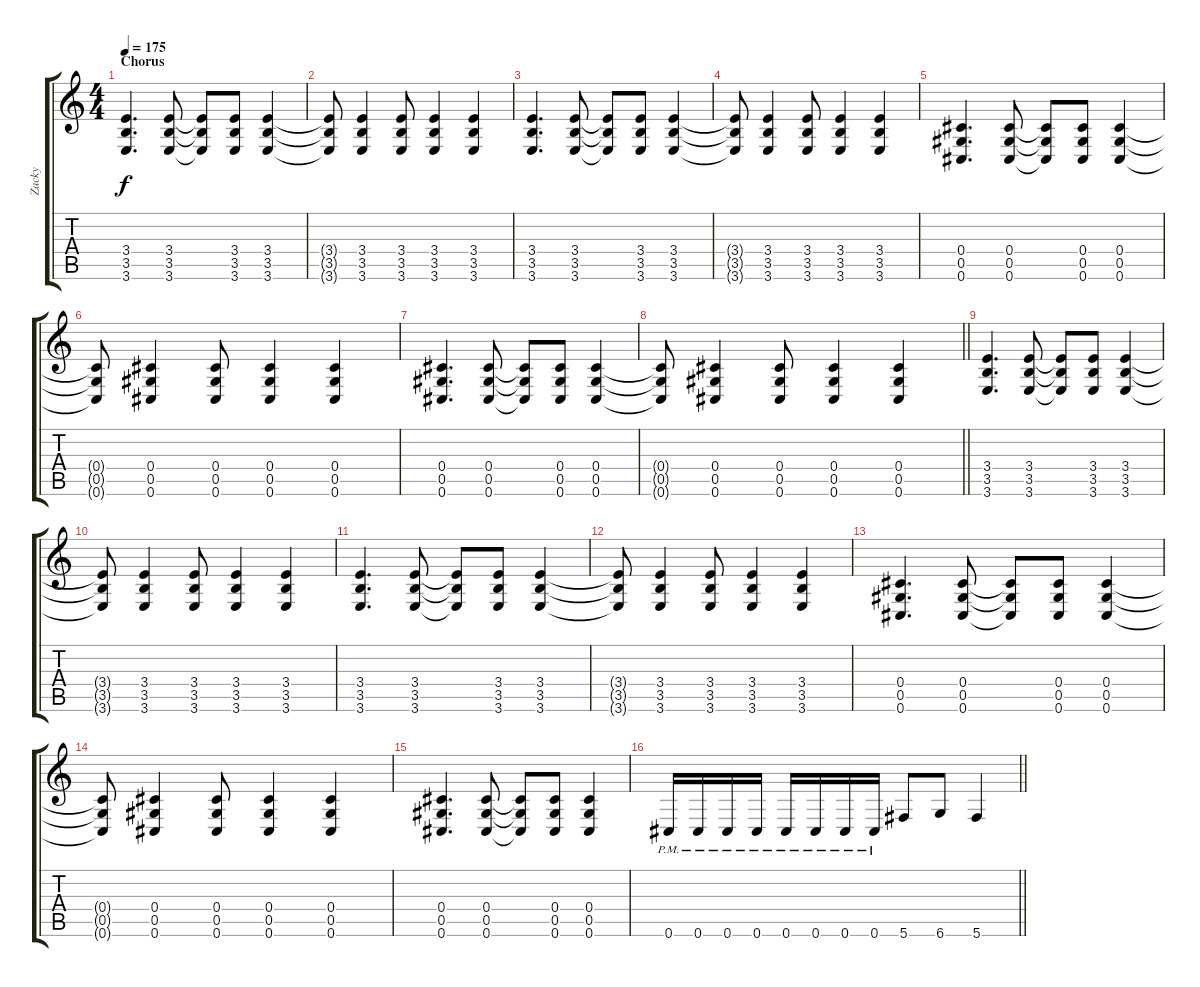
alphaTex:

\track ("Zacky" "Zacky") {instrument distortionguitar}
\staff {score tabs}
\tuning (Eb4 Bb3 Gb3 Db3 Ab2 Db2) {hide}
\ts (4 4)
\section ("" "Chorus")
\tempo 175
\clef g2
\ks c
(3.4 3.5 3.6).4{d dy f} (3.4 3.5 3.6).8 (3.4{t} 3.5{t} 3.6{t}).8 (3.4 3.5 3.6).8 (3.4 3.5 3.6).4 |
(3.4{t} 3.5{t} 3.6{t}).8 (3.4 3.5 3.6).4 (3.4 3.5 3.6).8 (3.4 3.5 3.6).4 (3.4 3.5 3.6).4 |
(3.4 3.5 3.6).4{d} (3.4 3.5 3.6).8 (3.4{t} 3.5{t} 3.6{t}).8 (3.4 3.5 3.6).8 (3.4 3.5 3.6).4 |
(3.4{t} 3.5{t} 3.6{t}).8 (3.4 3.5 3.6).4 (3.4 3.5 3.6).8 (3.4 3.5 3.6).4 (3.4 3.5 3.6).4 |
(0.4 0.5 0.6).4{d} (0.4 0.5 0.6).8 (0.4{t} 0.5{t} 0.6{t}).8 (0.4 0.5 0.6).8 (0.4 0.5 0.6).4 |
(0.4{t} 0.5{t} 0.6{t}).8 (0.4 0.5 0.6).4 (0.4 0.5 0.6).8 (0.4 0.5 0.6).4 (0.4 0.5 0.6).4 |
(0.4 0.5 0.6).4{d} (0.4 0.5 0.6).8 (0.4{t} 0.5{t} 0.6{t}).8 (0.4 0.5 0.6).8 (0.4 0.5 0.6).4 |
\barLineRight lightlight
(0.4{t} 0.5{t} 0.6{t}).8 (0.4 0.5 0.6).4 (0.4 0.5 0.6).8 (0.4 0.5 0.6).4 (0.4 0.5 0.6).4 |
(3.4 3.5 3.6).4{d} (3.4 3.5 3.6).8 (3.4{t} 3.5{t} 3.6{t}).8 (3.4 3.5 3.6).8 (3.4 3.5 3.6).4 |
(3.4{t} 3.5{t} 3.6{t}).8 (3.4 3.5 3.6).4 (3.4 3.5 3.6).8 (3.4 3.5 3.6).4 (3.4 3.5 3.6).4 |
(3.4 3.5 3.6).4{d} (3.4 3.5 3.6).8 (3.4{t} 3.5{t} 3.6{t}).8 (3.4 3.5 3.6).8 (3.4 3.5 3.6).4 |
(3.4{t} 3.5{t} 3.6{t}).8 (3.4 3.5 3.6).4 (3.4 3.5 3.6).8 (3.4 3.5 3.6).4 (3.4 3.5 3.6).4 |
(0.4 0.5 0.6).4{d} (0.4 0.5 0.6).8 (0.4{t} 0.5{t} 0.6{t}).8 (0.4 0.5 0.6).8 (0.4 0.5 0.6).4 |
(0.4{t} 0.5{t} 0.6{t}).8 (0.4 0.5 0.6).4 (0.4 0.5 0.6).8 (0.4 0.5 0.6).4 (0.4 0.5 0.6).4 |
(0.4 0.5 0.6).4{d} (0.4 0.5 0.6).8 (0.4{t} 0.5{t} 0.6{t}).8 (0.4 0.5 0.6).8 (0.4 0.5 0.6).4 |
\barLineRight lightlight
0.6{pm}.16 0.6{pm}.16 0.6{pm}.16 0.6{pm}.16 0.6{pm}.16 0.6{pm}.16 0.6{pm}.16 0.6{pm}.16 5.6.8 6.6.8 5.6.4
